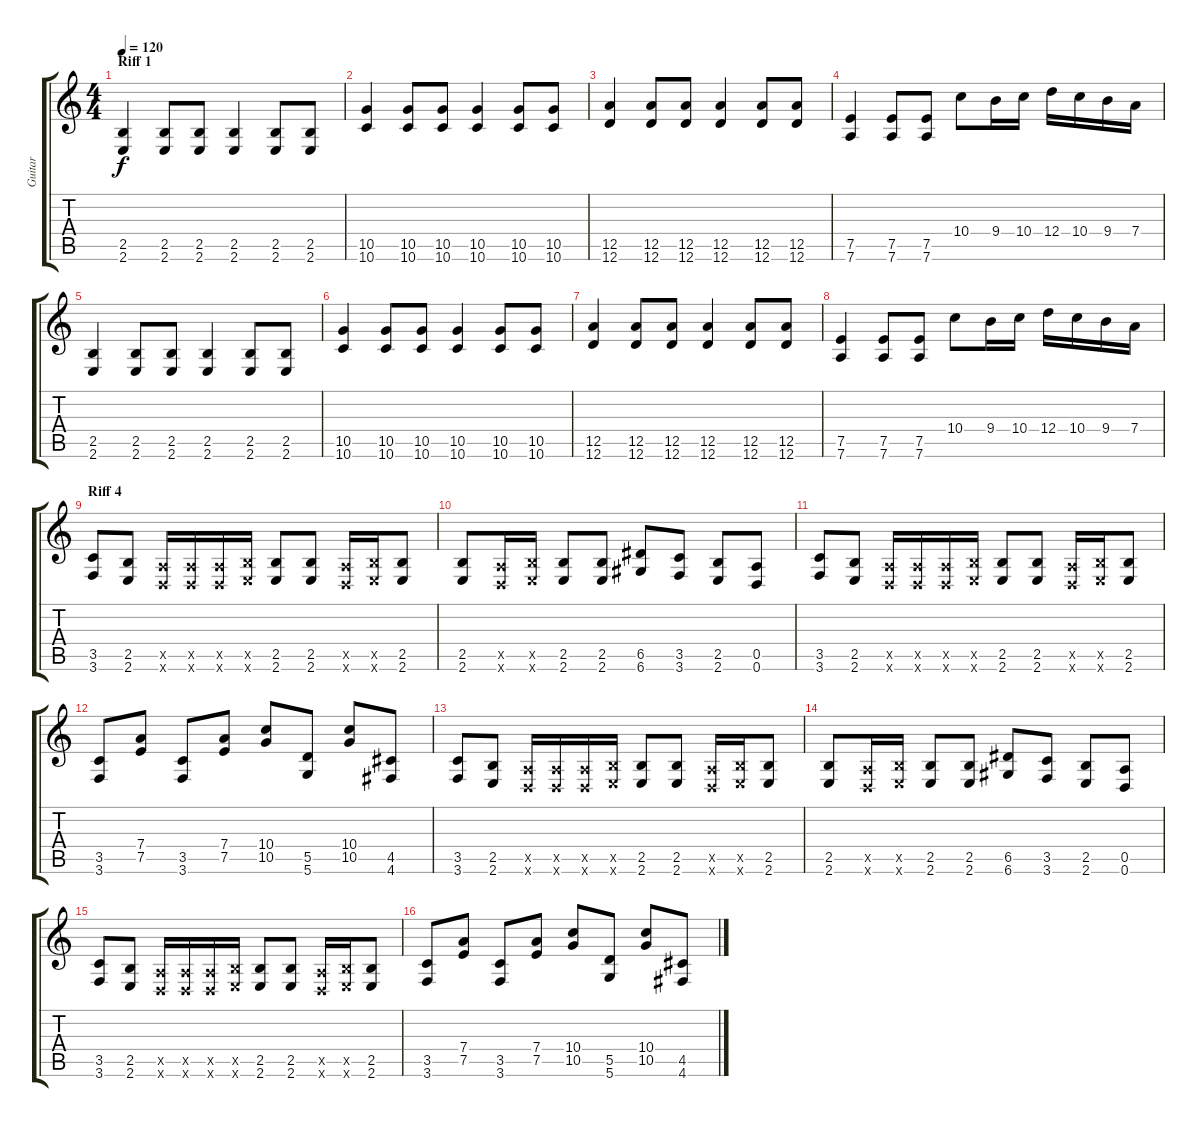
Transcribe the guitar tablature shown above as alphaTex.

\track ("Guitar" "Guitar") {instrument distortionguitar}
\staff {score tabs}
\tuning (E4 B3 G3 D3 A2 D2) {hide}
\ts (4 4)
\section ("" "Riff 1")
\tempo 120
\clef g2
\ks c
(2.5 2.6).4{dy f} (2.5 2.6).8 (2.5 2.6).8 (2.5 2.6).4 (2.5 2.6).8 (2.5 2.6).8 |
(10.5 10.6).4 (10.5 10.6).8 (10.5 10.6).8 (10.5 10.6).4 (10.5 10.6).8 (10.5 10.6).8 |
(12.5 12.6).4 (12.5 12.6).8 (12.5 12.6).8 (12.5 12.6).4 (12.5 12.6).8 (12.5 12.6).8 |
(7.5 7.6).4 (7.5 7.6).8 (7.5 7.6).8 10.4.8 9.4.16 10.4.16 12.4.16 10.4.16 9.4.16 7.4.16 |
(2.5 2.6).4 (2.5 2.6).8 (2.5 2.6).8 (2.5 2.6).4 (2.5 2.6).8 (2.5 2.6).8 |
(10.5 10.6).4 (10.5 10.6).8 (10.5 10.6).8 (10.5 10.6).4 (10.5 10.6).8 (10.5 10.6).8 |
(12.5 12.6).4 (12.5 12.6).8 (12.5 12.6).8 (12.5 12.6).4 (12.5 12.6).8 (12.5 12.6).8 |
(7.5 7.6).4 (7.5 7.6).8 (7.5 7.6).8 10.4.8 9.4.16 10.4.16 12.4.16 10.4.16 9.4.16 7.4.16 |
\section ("" "Riff 4")
(3.5 3.6).8 (2.5 2.6).8 (0.5{x} 0.6{x}).16 (0.5{x} 0.6{x}).16 (0.5{x} 0.6{x}).16 (2.5{x} 2.6{x}).16 (2.5 2.6).8 (2.5 2.6).8 (0.5{x} 0.6{x}).16 (2.5{x} 2.6{x}).16 (2.5 2.6).8 |
(2.5 2.6).8 (0.5{x} 0.6{x}).16 (2.5{x} 2.6{x}).16 (2.5 2.6).8 (2.5 2.6).8 (6.5 6.6).8 (3.5 3.6).8 (2.5 2.6).8 (0.5 0.6).8 |
(3.5 3.6).8 (2.5 2.6).8 (0.5{x} 0.6{x}).16 (0.5{x} 0.6{x}).16 (0.5{x} 0.6{x}).16 (2.5{x} 2.6{x}).16 (2.5 2.6).8 (2.5 2.6).8 (0.5{x} 0.6{x}).16 (2.5{x} 2.6{x}).16 (2.5 2.6).8 |
(3.5 3.6).8 (7.4 7.5).8 (3.5 3.6).8 (7.4 7.5).8 (10.4 10.5).8 (5.5 5.6).8 (10.4 10.5).8 (4.5 4.6).8 |
(3.5 3.6).8 (2.5 2.6).8 (0.5{x} 0.6{x}).16 (0.5{x} 0.6{x}).16 (0.5{x} 0.6{x}).16 (2.5{x} 2.6{x}).16 (2.5 2.6).8 (2.5 2.6).8 (0.5{x} 0.6{x}).16 (2.5{x} 2.6{x}).16 (2.5 2.6).8 |
(2.5 2.6).8 (0.5{x} 0.6{x}).16 (2.5{x} 2.6{x}).16 (2.5 2.6).8 (2.5 2.6).8 (6.5 6.6).8 (3.5 3.6).8 (2.5 2.6).8 (0.5 0.6).8 |
(3.5 3.6).8 (2.5 2.6).8 (0.5{x} 0.6{x}).16 (0.5{x} 0.6{x}).16 (0.5{x} 0.6{x}).16 (2.5{x} 2.6{x}).16 (2.5 2.6).8 (2.5 2.6).8 (0.5{x} 0.6{x}).16 (2.5{x} 2.6{x}).16 (2.5 2.6).8 |
(3.5 3.6).8 (7.4 7.5).8 (3.5 3.6).8 (7.4 7.5).8 (10.4 10.5).8 (5.5 5.6).8 (10.4 10.5).8 (4.5 4.6).8
